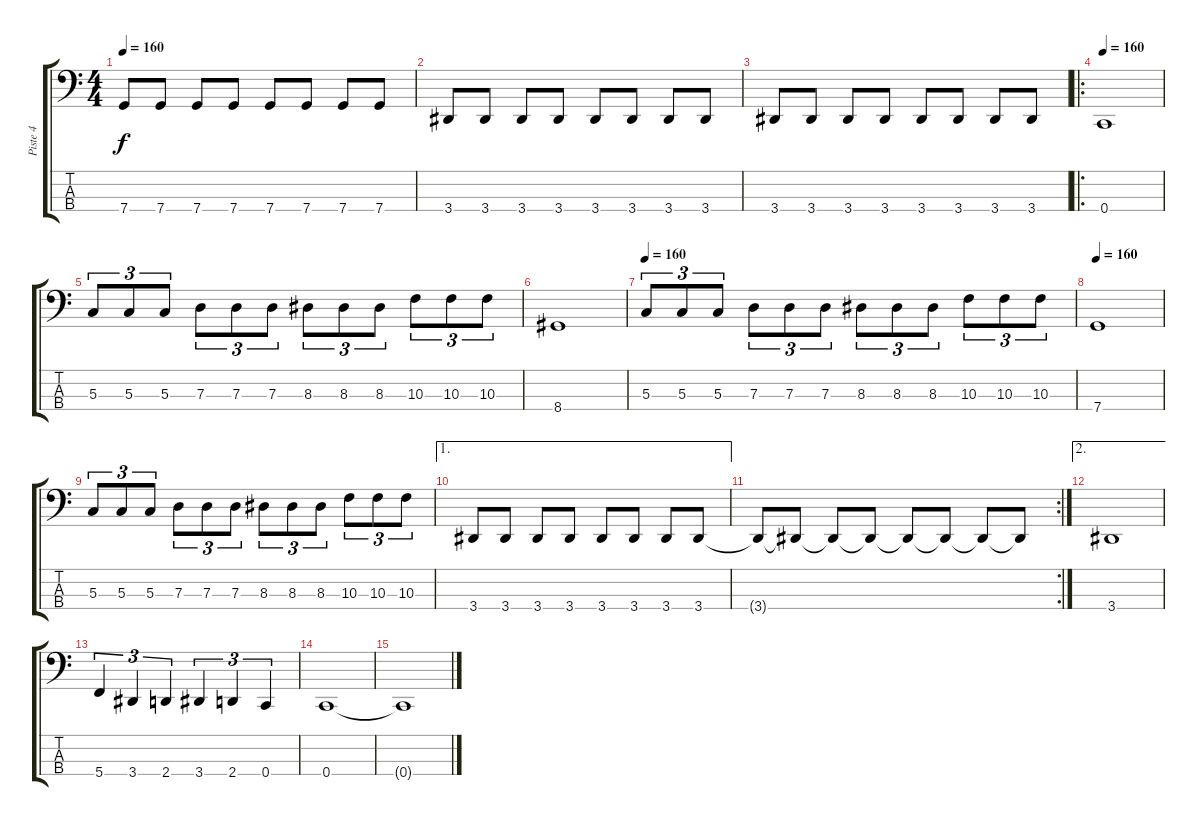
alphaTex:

\track ("Piste 4" "Piste 4") {instrument electricbassfinger}
\staff {score tabs}
\tuning (F2 C2 G1 C1) {hide}
\ts (4 4)
\tempo 160
\clef f4
\ks c
7.4.8{dy f} 7.4.8 7.4.8 7.4.8 7.4.8 7.4.8 7.4.8 7.4.8 |
3.4.8 3.4.8 3.4.8 3.4.8 3.4.8 3.4.8 3.4.8 3.4.8 |
3.4.8 3.4.8 3.4.8 3.4.8 3.4.8 3.4.8 3.4.8 3.4.8 |
\ro
\tempo 160
0.4.1 |
5.3.8{tu (3 2)} 5.3.8{tu (3 2)} 5.3.8{tu (3 2)} 7.3.8{tu (3 2)} 7.3.8{tu (3 2)} 7.3.8{tu (3 2)} 8.3.8{tu (3 2)} 8.3.8{tu (3 2)} 8.3.8{tu (3 2)} 10.3.8{tu (3 2)} 10.3.8{tu (3 2)} 10.3.8{tu (3 2)} |
8.4.1 |
\tempo 160
5.3.8{tu (3 2)} 5.3.8{tu (3 2)} 5.3.8{tu (3 2)} 7.3.8{tu (3 2)} 7.3.8{tu (3 2)} 7.3.8{tu (3 2)} 8.3.8{tu (3 2)} 8.3.8{tu (3 2)} 8.3.8{tu (3 2)} 10.3.8{tu (3 2)} 10.3.8{tu (3 2)} 10.3.8{tu (3 2)} |
\tempo 160
7.4.1 |
5.3.8{tu (3 2)} 5.3.8{tu (3 2)} 5.3.8{tu (3 2)} 7.3.8{tu (3 2)} 7.3.8{tu (3 2)} 7.3.8{tu (3 2)} 8.3.8{tu (3 2)} 8.3.8{tu (3 2)} 8.3.8{tu (3 2)} 10.3.8{tu (3 2)} 10.3.8{tu (3 2)} 10.3.8{tu (3 2)} |
\ae 1
3.4.8 3.4.8 3.4.8 3.4.8 3.4.8 3.4.8 3.4.8 3.4.8 |
\rc 2
3.4{t}.8 3.4{t}.8 3.4{t}.8 3.4{t}.8 3.4{t}.8 3.4{t}.8 3.4{t}.8 3.4{t}.8 |
\ae 2
3.4.1 |
5.4.4{tu (3 2)} 3.4.4{tu (3 2)} 2.4.4{tu (3 2)} 3.4.4{tu (3 2)} 2.4.4{tu (3 2)} 0.4.4{tu (3 2)} |
0.4.1 |
0.4{t}.1
